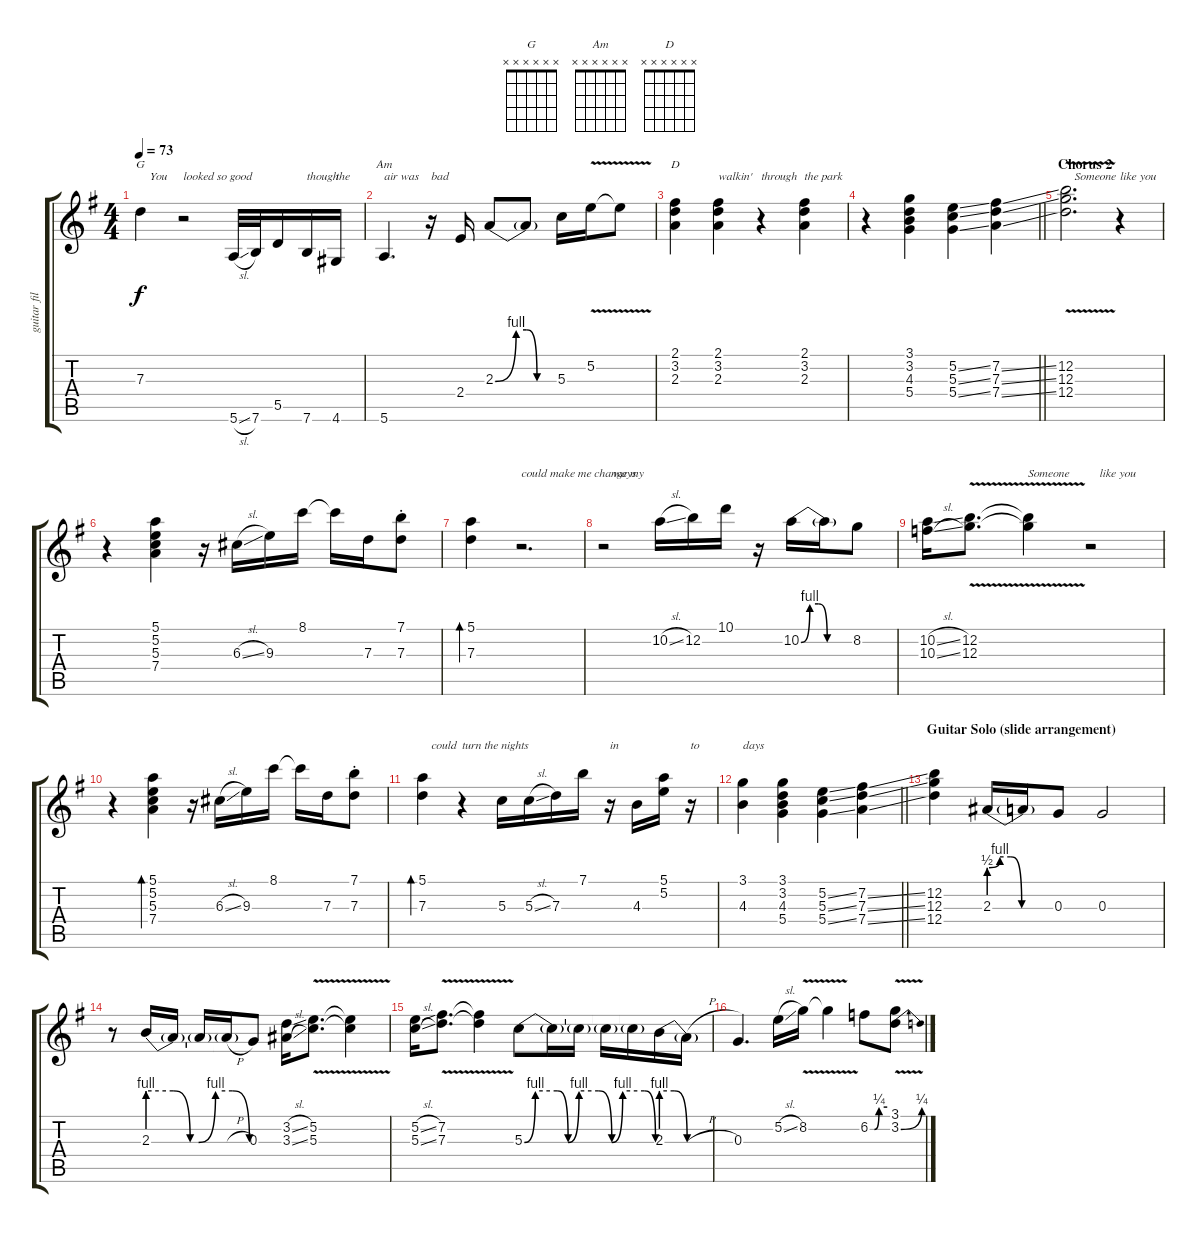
\track ("guitar fills [mixed]" "guitar fil") {instrument electricguitarclean}
\staff {score tabs}
\tuning (E4 B3 G3 D3 A2 E2) {hide}
\chord ("G" x x x x x x)
\chord ("Am" x x x x x x)
\chord ("D" x x x x x x)
\ts (4 4)
\tempo 73
\clef g2
\ks g
7.3.4{ch "G" txt "   You" dy f} r.2{txt "looked so good"} 5.6{sl}.32 7.6.32 5.5.16 7.6.16{txt "though"} 4.6.16{txt "the"} |
5.6.4{d ch "Am" txt "air was"} r.16{txt "bad"} 2.4.16 2.3{be (custom 0 0 20 4 30 4 40 0 60 0)}.8 2.3{t}.8 5.3.16 5.2{v}.16 5.2{v t}.8 |
(2.1 3.2 2.3).4{ch "D"} (2.1 3.2 2.3).4{txt "walkin'"} r.4{txt "through"} (2.1 3.2 2.3).4{txt "the park"} |
\barLineRight lightlight
r.4 (3.1 3.2 4.3 5.4).4 (5.2{ss} 5.3{ss} 5.4{ss}).4{instrument distortionguitar} (7.2{ss} 7.3{ss} 7.4{ss}).4 |
\section ("" "Chorus 2")
(12.2{v} 12.3{v} 12.4{v}).2{d txt "   Someone"} r.4{txt "like you"} |
r.4{instrument electricguitarclean} (5.1 5.2 5.3 7.4).4 r.16 6.3{sl}.16 9.3.16 8.1.16 8.1{t}.16 7.3.16 (7.1{st} 7.3{st}).8 |
(5.1 7.3).4{bd 120} r.2{d txt "could make me change my"} |
r.2{txt "   ways"} 10.2{sl}.16{instrument distortionguitar} 12.2.16 10.1.16 r.16 10.2{be (custom 0 0 10 4 20 4 30 0 60 0)}.16 10.2{t}.16 8.2.8 |
(10.2{sl} 10.3{sl}).16 (12.2{v} 12.3{v}).8{d} (12.2{t} 12.3{t}).4{txt "Someone"} r.2{txt "   like you"} |
r.4{instrument electricguitarclean} (5.1 5.2 5.3 7.4).4{bd 120} r.16 6.3{sl}.16 9.3.16 8.1.16 8.1{t}.16 7.3.16 (7.1{st} 7.3{st}).8 |
(5.1 7.3).4{bd 120 txt "   could"} r.4{txt "turn the nights"} 5.3.16 5.3{sl}.16 7.3.16 7.1.16 r.16{txt "in"} 4.3.16 (5.1 5.2).16 r.16{txt "to"} |
\barLineRight lightlight
(3.1 4.3).4{txt "days"} (3.1 3.2 4.3 5.4).4 (5.2{ss} 5.3{ss} 5.4{ss}).4{instrument distortionguitar} (7.2{ss} 7.3{ss} 7.4{ss}).4 |
\section ("" "Guitar Solo (slide arrangement)")
(12.2 12.3 12.4).4 2.3{be (custom 0 2 10 4 20 4 30 0 60 0)}.16 2.3{t}.16 0.3.8 0.3.2 |
r.8 2.3{be (custom 0 4 15 4 25 0 30 0 40 4 50 4 60 0)}.16 2.3{t}.16 2.3{t}.16 2.3{h t}.16 0.3.8 (3.2{sl} 3.3{sl}).16 (5.2{v} 5.3{v}).8{d} (5.2{t} 5.3{t}).4 |
(5.2{sl} 5.3{sl}).16 (7.2{v} 7.3{v}).8{d} (7.2{t} 7.3{t}).4 5.3{be (custom 0 0 5 4 15 4 20 0 25 4 34 4 40 0 45 4 55 4 60 0)}.8 5.3{t}.16 5.3{t}.16 5.3{t}.16 5.3{t}.16 2.3{be (custom 0 4 15 4 30 0 60 0)}.16 2.3{h t}.16 |
0.3.4{d} 5.2{sl}.16 8.2{v}.16 8.2{t}.4 6.2{be (custom 0 0 15 0 31 1 60 1)}.8 (3.1{v} 3.2{be (bend 0 0 60 1) v}).8
